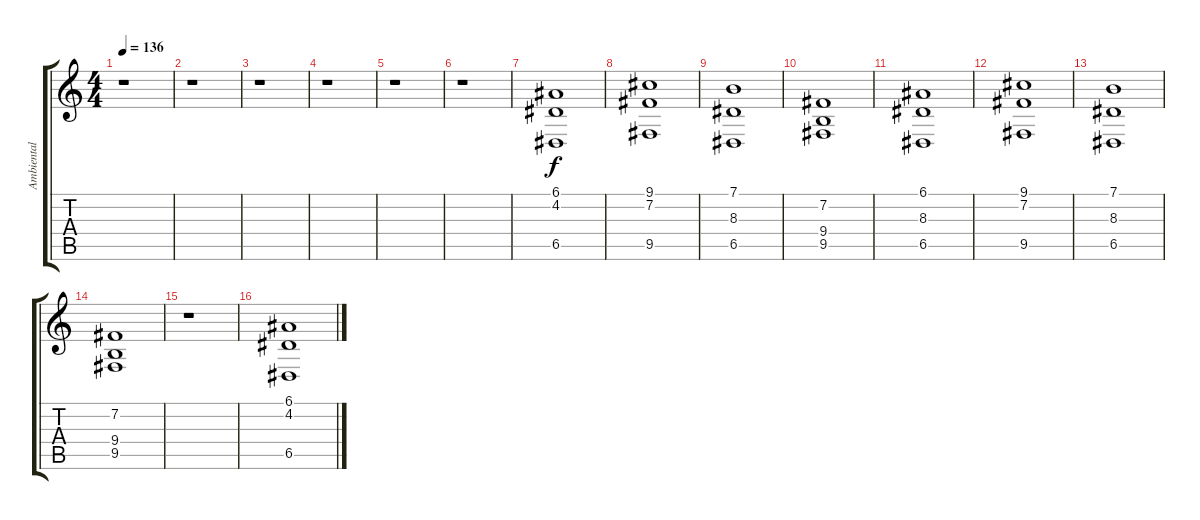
\track ("Ambiental" "Ambiental") {instrument stringensemble2}
\staff {score tabs}
\tuning (E4 B3 G3 D3 A2 E2) {hide}
\ts (4 4)
\tempo 136
\clef g2
\ks c
r.1{dy f} |
r.1 |
r.1 |
r.1 |
r.1 |
r.1 |
(6.1 4.2 6.5).1 |
(9.1 7.2 9.5).1 |
(7.1 8.3 6.5).1 |
(7.2 9.4 9.5).1 |
(6.1 8.3 6.5).1 |
(9.1 7.2 9.5).1 |
(7.1 8.3 6.5).1 |
(7.2 9.4 9.5).1 |
r.1 |
(6.1 4.2 6.5).1
